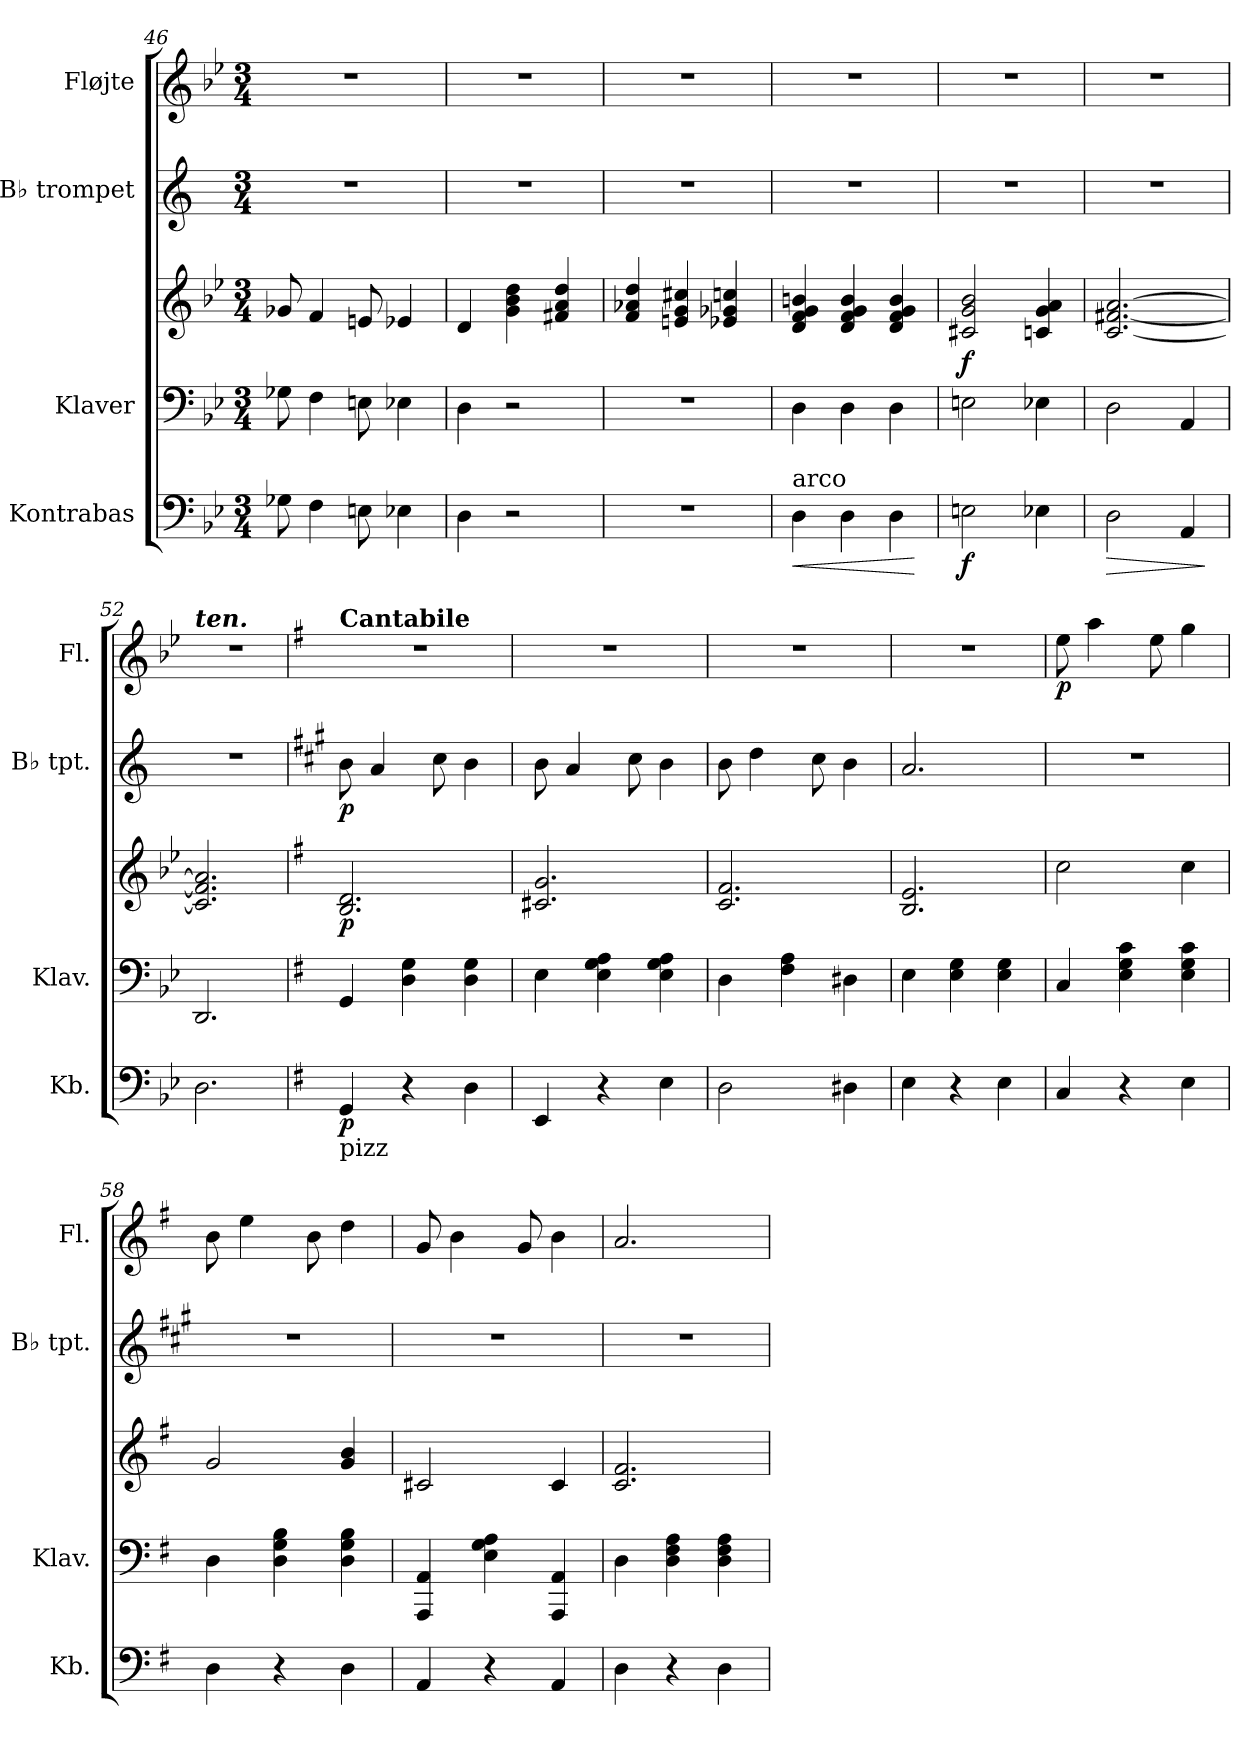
**kern	**dynam	**kern	**kern	**dynam	**kern	**dynam	**kern	**dynam
*part4	*part4	*part3	*part3	*part3	*part2	*part2	*part1	*part1
*staff5	*staff5	*staff4	*staff3	*staff3/4	*staff2	*staff2	*staff1	*staff1
*I"Kontrabas	*	*I"Klaver	*	*	*I"B♭ trompet	*	*I"Fløjte	*
*I'Kb.	*	*I'Klav.	*	*	*I'B♭ tpt.	*	*I'Fl.	*
*clefF4	*	*clefF4	*clefG2	*	*clefG2	*	*clefG2	*
*ITrd7c12	*	*	*	*	*ITrd1c2	*	*	*
*k[b-e-]	*	*k[b-e-]	*k[b-e-]	*	*k[b-e-]	*	*k[b-e-]	*
*M3/4	*	*M3/4	*M3/4	*	*M3/4	*	*M3/4	*
=46	=46	=46	=46	=46	=46	=46	=46	=46
8GG-X\	.	8G-X\	8g-X/	.	2.r	.	2.r	.
4FF\	.	4F\	4f/	.	.	.	.	.
8EEn\	.	8En\	8en/	.	.	.	.	.
4EE-X\	.	4E-X\	4e-X/	.	.	.	.	.
!!LO:PB:g=z
=47	=47	=47	=47	=47	=47	=47	=47	=47
4DD\	.	4D\	4d/	.	2.r	.	2.r	.
2r	.	2r	4g\ 4b-\ 4dd\	.	.	.	.	.
.	.	.	4f#X/ 4a/ 4dd/	.	.	.	.	.
=48	=48	=48	=48	=48	=48	=48	=48	=48
2.r	.	2.r	4f/ 4a-X/ 4dd/	.	2.r	.	2.r	.
.	.	.	4en/ 4g/ 4cc#X/	.	.	.	.	.
.	.	.	4e-X/ 4g-X/ 4ccn/	.	.	.	.	.
=49	=49	=49	=49	=49	=49	=49	=49	=49
!LO:TX:a:t=arco	!	!	!	!	!	!	!	!
!	!LO:HP:b	!	!	!	!	!	!	!
4DD\	<	4D\	4d/ 4f/ 4g/ 4bn/	.	2.r	.	2.r	.
4DD\	.	4D\	4d/ 4f/ 4g/ 4b/	.	.	.	.	.
4DD\	.	4D\	4d/ 4f/ 4g/ 4b/	.	.	.	.	.
.	[	.	.	.	.	.	.	.
=50	=50	=50	=50	=50	=50	=50	=50	=50
!	!LO:DY:b	!	!	!LO:DY:b	!	!	!	!
2EEn\	f	2En\	2c#X/ 2g/ 2b-/	f	2.r	.	2.r	.
4EE-X\	.	4E-X\	4cn/ 4g/ 4a/	.	.	.	.	.
=51	=51	=51	=51	=51	=51	=51	=51	=51
!	!LO:HP:b	!	!	!	!	!	!	!
2DD\	>	2D\	[2.c/ [2.f#X/ [2.a/	.	2.r	.	2.r	.
4AAA/	.	4AA/	.	.	.	.	.	.
.	]	.	.	.	.	.	.	.
=52	=52	=52	=52	=52	=52	=52	=52	=52
!	!	!	!	!	!	!	!LO:TX:a:Bi:t=ten.	!
2.DD\	.	2.DD/	2.c/] 2.f#/] 2.a/]	.	2.r	.	2.r	.
=53	=53	=53	=53	=53	=53	=53	=53	=53
*k[f#]	*	*k[f#]	*k[f#]	*	*k[f#]	*	*k[f#]	*
!	!	!	!	!	!	!	!LO:TX:a:B:t=Cantabile	!
!LO:TX:b:t=pizz	!	!	!	!	!	!	!	!
!	!LO:DY:b	!	!	!LO:DY:b	!	!LO:DY:b	!	!
4GGG/	p	4GG/	2.B/ 2.d/	p	8a\	p	2.r	.
.	.	.	.	.	4g/	.	.	.
4r	.	4D\ 4G\	.	.	.	.	.	.
.	.	.	.	.	8b\	.	.	.
4DD\	.	4D\ 4G\	.	.	4a\	.	.	.
=54	=54	=54	=54	=54	=54	=54	=54	=54
4EEE/	.	4E\	2.c#X/ 2.g/	.	8a\	.	2.r	.
.	.	.	.	.	4g/	.	.	.
4r	.	4E\ 4G\ 4A\	.	.	.	.	.	.
.	.	.	.	.	8b\	.	.	.
4EE\	.	4E\ 4G\ 4A\	.	.	4a\	.	.	.
!!LO:PB:g=z
=55	=55	=55	=55	=55	=55	=55	=55	=55
2DD\	.	4D\	2.c/ 2.f#/	.	8a\	.	2.r	.
.	.	.	.	.	4cc\	.	.	.
.	.	4F#\ 4A\	.	.	.	.	.	.
.	.	.	.	.	8b\	.	.	.
4DD#X\	.	4D#X\	.	.	4a\	.	.	.
=56	=56	=56	=56	=56	=56	=56	=56	=56
4EE\	.	4E\	2.B/ 2.e/	.	2.g/	.	2.r	.
4r	.	4E\ 4G\	.	.	.	.	.	.
4EE\	.	4E\ 4G\	.	.	.	.	.	.
=57	=57	=57	=57	=57	=57	=57	=57	=57
!	!	!	!	!	!	!	!	!LO:DY:b
4CC/	.	4C/	2cc\	.	2.r	.	8ee\	p
.	.	.	.	.	.	.	4aa\	.
4r	.	4E\ 4G\ 4c\	.	.	.	.	.	.
.	.	.	.	.	.	.	8ee\	.
4EE\	.	4E\ 4G\ 4c\	4cc\	.	.	.	4gg\	.
=58	=58	=58	=58	=58	=58	=58	=58	=58
4DD\	.	4D\	2g/	.	2.r	.	8b\	.
.	.	.	.	.	.	.	4ee\	.
4r	.	4D\ 4G\ 4B\	.	.	.	.	.	.
.	.	.	.	.	.	.	8b\	.
4DD\	.	4D\ 4G\ 4B\	4g/ 4b/	.	.	.	4dd\	.
=59	=59	=59	=59	=59	=59	=59	=59	=59
4AAA/	.	4AAA/ 4AA/	2c#X/	.	2.r	.	8g/	.
.	.	.	.	.	.	.	4b\	.
4r	.	4E\ 4G\ 4A\	.	.	.	.	.	.
.	.	.	.	.	.	.	8g/	.
4AAA/	.	4AAA/ 4AA/	4c#/	.	.	.	4b\	.
=60	=60	=60	=60	=60	=60	=60	=60	=60
4DD\	.	4D\	2.c/ 2.f#/	.	2.r	.	2.a/	.
4r	.	4D\ 4F#\ 4A\	.	.	.	.	.	.
4DD\	.	4D\ 4F#\ 4A\	.	.	.	.	.	.
=	=	=	=	=	=	=	=	=
*-	*-	*-	*-	*-	*-	*-	*-	*-
